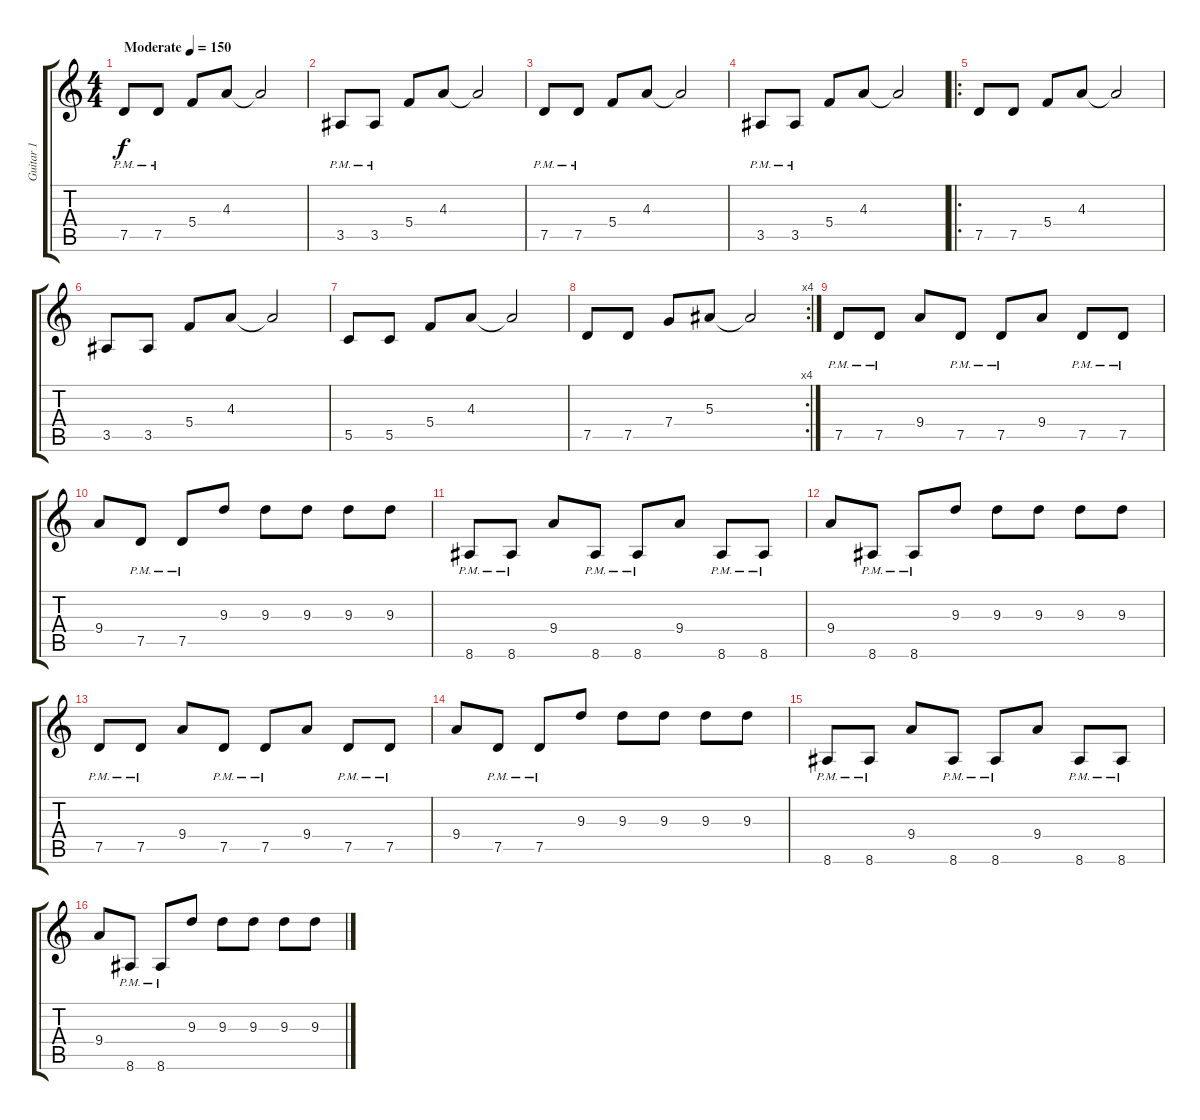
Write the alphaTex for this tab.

\track ("Guitar 1" "Guitar 1") {instrument distortionguitar}
\staff {score tabs}
\tuning (D4 A3 F3 C3 G2 D2) {hide}
\ts (4 4)
\tempo (150 "Moderate")
\clef g2
\ks c
7.5{pm}.8{dy f instrument distortionguitar} 7.5{pm}.8 5.4.8 4.3.8 4.3{t}.2 |
3.5{pm}.8 3.5{pm}.8 5.4.8 4.3.8 4.3{t}.2 |
7.5{pm}.8 7.5{pm}.8 5.4.8 4.3.8 4.3{t}.2 |
3.5{pm}.8 3.5{pm}.8 5.4.8 4.3.8 4.3{t}.2 |
\ro
7.5.8 7.5.8 5.4.8 4.3.8 4.3{t}.2 |
3.5.8 3.5.8 5.4.8 4.3.8 4.3{t}.2 |
5.5.8 5.5.8 5.4.8 4.3.8 4.3{t}.2 |
\rc 4
7.5.8 7.5.8 7.4.8 5.3.8 5.3{t}.2 |
7.5{pm}.8 7.5{pm}.8 9.4.8 7.5{pm}.8 7.5{pm}.8 9.4.8 7.5{pm}.8 7.5{pm}.8 |
9.4.8 7.5{pm}.8 7.5{pm}.8 9.3.8 9.3.8 9.3.8 9.3.8 9.3.8 |
8.6{pm}.8 8.6{pm}.8 9.4.8 8.6{pm}.8 8.6{pm}.8 9.4.8 8.6{pm}.8 8.6{pm}.8 |
9.4.8 8.6{pm}.8 8.6{pm}.8 9.3.8 9.3.8 9.3.8 9.3.8 9.3.8 |
7.5{pm}.8 7.5{pm}.8 9.4.8 7.5{pm}.8 7.5{pm}.8 9.4.8 7.5{pm}.8 7.5{pm}.8 |
9.4.8 7.5{pm}.8 7.5{pm}.8 9.3.8 9.3.8 9.3.8 9.3.8 9.3.8 |
8.6{pm}.8 8.6{pm}.8 9.4.8 8.6{pm}.8 8.6{pm}.8 9.4.8 8.6{pm}.8 8.6{pm}.8 |
9.4.8 8.6{pm}.8 8.6{pm}.8 9.3.8 9.3.8 9.3.8 9.3.8 9.3.8
